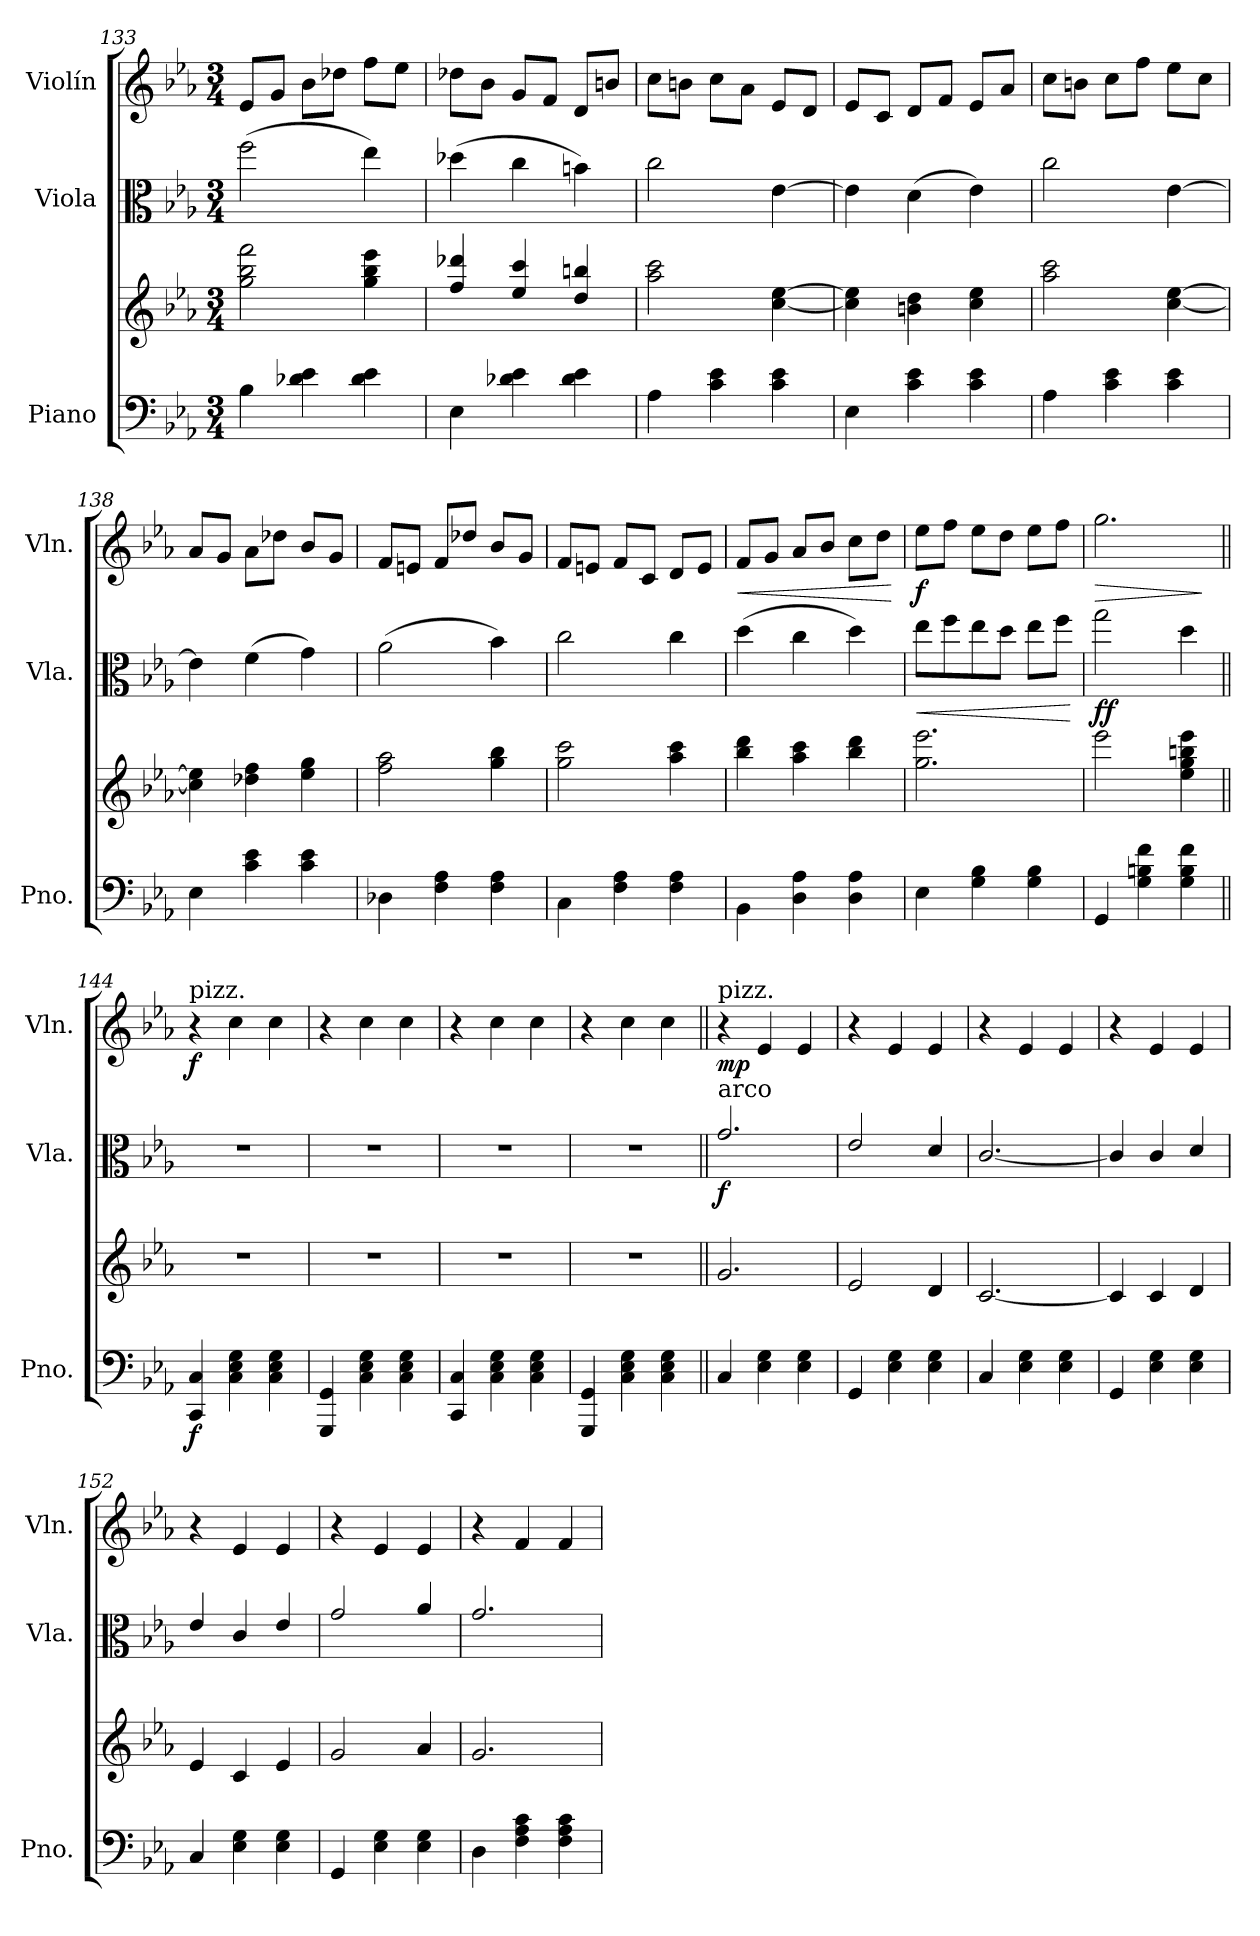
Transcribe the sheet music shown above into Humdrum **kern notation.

**kern	**kern	**dynam	**kern	**dynam	**kern	**dynam
*part3	*part3	*part3	*part2	*part2	*part1	*part1
*staff4	*staff3	*staff3/4	*staff2	*staff2	*staff1	*staff1
*I"Piano	*	*	*I"Viola	*	*I"Violín	*
*I'Pno.	*	*	*I'Vla.	*	*I'Vln.	*
*clefF4	*clefG2	*	*clefC3	*	*clefG2	*
*k[b-e-a-]	*k[b-e-a-]	*	*k[b-e-a-]	*	*k[b-e-a-]	*
*M3/4	*M3/4	*	*M3/4	*	*M3/4	*
=133	=133	=133	=133	=133	=133	=133
4B-\	2gg\ 2bb-\ 2fff\	.	(>2ff\	.	8e-/L	.
.	.	.	.	.	8g/J	.
4d-X\ 4e-\	.	.	.	.	8b-\L	.
.	.	.	.	.	8dd-X\J	.
4d-\ 4e-\	4gg\ 4bb-\ 4eee-\	.	4ee-\)	.	8ff\L	.
.	.	.	.	.	8ee-\J	.
=134	=134	=134	=134	=134	=134	=134
4E-\	4ff/ 4ddd-X/	.	(>4dd-X\	.	8dd-X\L	.
.	.	.	.	.	8b-\J	.
4d-X\ 4e-\	4ee-/ 4ccc/	.	4cc\	.	8g/L	.
.	.	.	.	.	8f/J	.
4d-\ 4e-\	4dd/ 4bbn/	.	4bn\)	.	8d/L	.
.	.	.	.	.	8bn/J	.
=135	=135	=135	=135	=135	=135	=135
4A-\	2aa-\ 2ccc\	.	2cc\	.	8cc\L	.
.	.	.	.	.	8bn\J	.
4c\ 4e-\	.	.	.	.	8cc\L	.
.	.	.	.	.	8a-\J	.
4c\ 4e-\	[4cc\ [4ee-\	.	[4e-\	.	8e-/L	.
.	.	.	.	.	8d/J	.
!!LO:PB:g=z
=136	=136	=136	=136	=136	=136	=136
4E-\	4cc\] 4ee-\]	.	4e-\]	.	8e-/L	.
.	.	.	.	.	8c/J	.
4c\ 4e-\	4bn\ 4dd\	.	(>4d\	.	8d/L	.
.	.	.	.	.	8f/J	.
4c\ 4e-\	4cc\ 4ee-\	.	4e-\)	.	8e-/L	.
.	.	.	.	.	8a-/J	.
=137	=137	=137	=137	=137	=137	=137
4A-\	2aa-\ 2ccc\	.	2cc\	.	8cc\L	.
.	.	.	.	.	8bn\J	.
4c\ 4e-\	.	.	.	.	8cc\L	.
.	.	.	.	.	8ff\J	.
4c\ 4e-\	[4cc\ [4ee-\	.	[4e-\	.	8ee-\L	.
.	.	.	.	.	8cc\J	.
=138	=138	=138	=138	=138	=138	=138
4E-\	4cc\] 4ee-\]	.	4e-\]	.	8a-/L	.
.	.	.	.	.	8g/J	.
4c\ 4e-\	4dd-X\ 4ff\	.	(>4f\	.	8a-\L	.
.	.	.	.	.	8dd-X\J	.
4c\ 4e-\	4ee-\ 4gg\	.	4g\)	.	8b-/L	.
.	.	.	.	.	8g/J	.
=139	=139	=139	=139	=139	=139	=139
4D-X\	2ff\ 2aa-\	.	(>2a-\	.	8f/L	.
.	.	.	.	.	8en/J	.
4F\ 4A-\	.	.	.	.	8f/L	.
.	.	.	.	.	8dd-X/J	.
4F\ 4A-\	4gg\ 4bb-\	.	4b-\)	.	8b-/L	.
.	.	.	.	.	8g/J	.
=140	=140	=140	=140	=140	=140	=140
4C\	2gg\ 2ccc\	.	2cc\	.	8f/L	.
.	.	.	.	.	8en/J	.
4F\ 4A-\	.	.	.	.	8f/L	.
.	.	.	.	.	8c/J	.
4F\ 4A-\	4aa-\ 4ccc\	.	4cc\	.	8d/L	.
.	.	.	.	.	8e/J	.
=141	=141	=141	=141	=141	=141	=141
!	!	!	!	!	!	!LO:HP:b
4BB-\	4bb-\ 4ddd\	.	(>4dd\	.	8f/L	<
.	.	.	.	.	8g/J	.
4D\ 4A-\	4aa-\ 4ccc\	.	4cc\	.	8a-/L	.
.	.	.	.	.	8b-/J	.
4D\ 4A-\	4bb-\ 4ddd\	.	4dd\)	.	8cc\L	.
.	.	.	.	.	8dd\J	.
.	.	.	.	.	.	[
!!LO:LB:g=z
=142	=142	=142	=142	=142	=142	=142
!	!	!	!	!LO:HP:b	!	!LO:DY:b
4E-\	2.gg\ 2.eee-\	.	8ee-\L	<	8ee-\L	f
.	.	.	8ff\	.	8ff\J	.
4G\ 4B-\	.	.	8ee-\	.	8ee-\L	.
.	.	.	8dd\J	.	8dd\J	.
4G\ 4B-\	.	.	8ee-\L	.	8ee-\L	.
.	.	.	8ff\J	.	8ff\J	.
.	.	.	.	[	.	.
=143	=143	=143	=143	=143	=143	=143
!	!	!	!	!LO:DY:b	!	!LO:HP:b
4GG/	2eee-\	.	2gg\	ff	2.gg\	>
4G\ 4Bn\ 4f\	.	.	.	.	.	.
4G\ 4B\ 4f\	4ee-\ 4gg\ 4bbn\ 4eee-\	.	4dd\	.	.	.
.	.	.	.	.	.	]
=144||	=144||	=144||	=144||	=144||	=144||	=144||
!	!	!	!	!	!LO:TX:a:t=pizz.	!
!	!	!LO:DY:b=2	!	!	!	!LO:DY:b
4CC/ 4C/	2.r	f	2.r	.	4r	f
4C\ 4E-\ 4G\	.	.	.	.	4cc\	.
4C\ 4E-\ 4G\	.	.	.	.	4cc\	.
=145	=145	=145	=145	=145	=145	=145
4GGG/ 4GG/	2.r	.	2.r	.	4r	.
4C\ 4E-\ 4G\	.	.	.	.	4cc\	.
4C\ 4E-\ 4G\	.	.	.	.	4cc\	.
=146	=146	=146	=146	=146	=146	=146
4CC/ 4C/	2.r	.	2.r	.	4r	.
4C\ 4E-\ 4G\	.	.	.	.	4cc\	.
4C\ 4E-\ 4G\	.	.	.	.	4cc\	.
=147	=147	=147	=147	=147	=147	=147
4GGG/ 4GG/	2.r	.	2.r	.	4r	.
4C\ 4E-\ 4G\	.	.	.	.	4cc\	.
4C\ 4E-\ 4G\	.	.	.	.	4cc\	.
=148||	=148||	=148||	=148||	=148||	=148||	=148||
!	!	!	!	!	!LO:TX:a:t=pizz.	!
!	!	!	!LO:TX:a:t=arco	!	!	!
!	!	!LO:DY:b=2	!	!	!	!
!	!	!LO:DY:n=1:b	!	!LO:DY:b	!	!LO:DY:b
4C/	2.g/	mp f	2.g/	f	4r	mp
4E-\ 4G\	.	.	.	.	4e-/	.
4E-\ 4G\	.	.	.	.	4e-/	.
=149	=149	=149	=149	=149	=149	=149
4GG/	2e-/	.	2e-/	.	4r	.
4E-\ 4G\	.	.	.	.	4e-/	.
4E-\ 4G\	4d/	.	4d/	.	4e-/	.
=150	=150	=150	=150	=150	=150	=150
4C/	[2.c/	.	[2.c/	.	4r	.
4E-\ 4G\	.	.	.	.	4e-/	.
4E-\ 4G\	.	.	.	.	4e-/	.
!!LO:LB:g=z
=151	=151	=151	=151	=151	=151	=151
4GG/	4c/]	.	4c/]	.	4r	.
4E-\ 4G\	4c/	.	4c/	.	4e-/	.
4E-\ 4G\	4d/	.	4d/	.	4e-/	.
=152	=152	=152	=152	=152	=152	=152
4C/	4e-/	.	4e-/	.	4r	.
4E-\ 4G\	4c/	.	4c/	.	4e-/	.
4E-\ 4G\	4e-/	.	4e-/	.	4e-/	.
=153	=153	=153	=153	=153	=153	=153
4GG/	2g/	.	2g/	.	4r	.
4E-\ 4G\	.	.	.	.	4e-/	.
4E-\ 4G\	4a-/	.	4a-/	.	4e-/	.
=154	=154	=154	=154	=154	=154	=154
4D\	2.g/	.	2.g/	.	4r	.
4F\ 4A-\ 4c\	.	.	.	.	4f/	.
4F\ 4A-\ 4c\	.	.	.	.	4f/	.
=	=	=	=	=	=	=
*-	*-	*-	*-	*-	*-	*-
